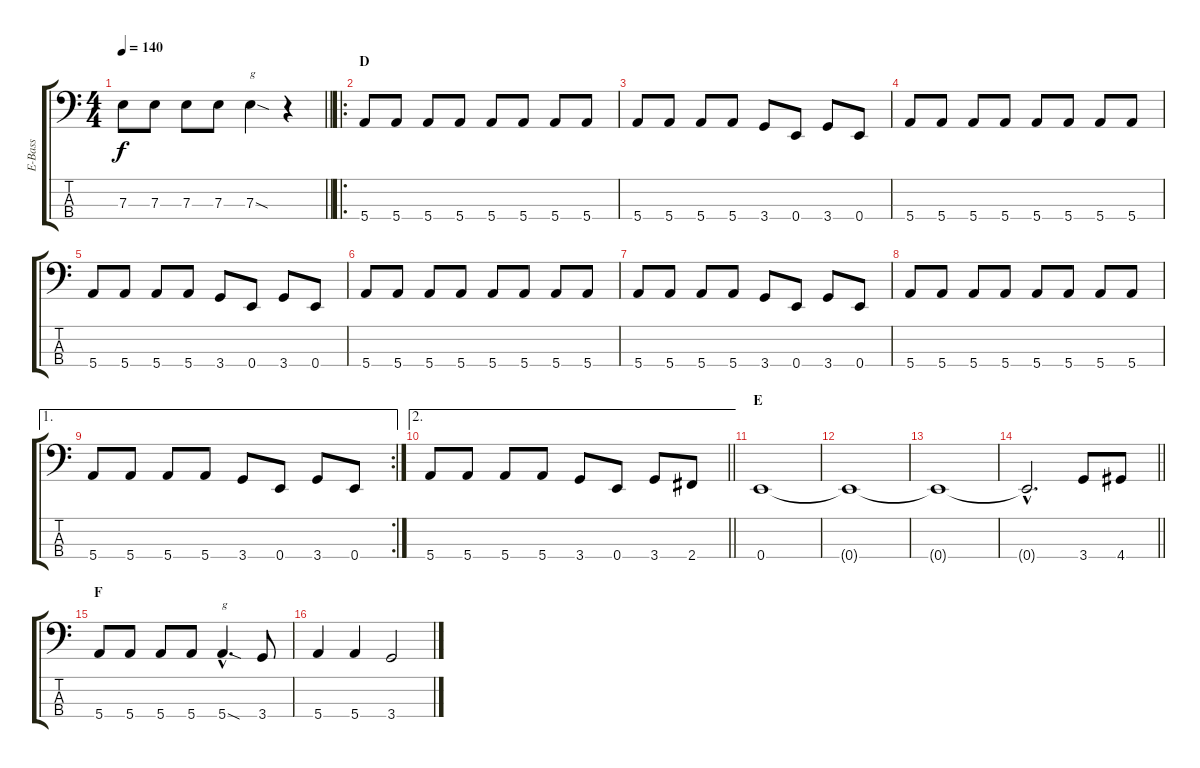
\track ("E-Bass" "E-Bass") {instrument electricbassfinger}
\staff {score tabs}
\tuning (G2 D2 A1 E1) {hide}
\ts (4 4)
\tempo 140
\clef f4
\barLineRight lightlight
\ks c
7.3.8{dy f} 7.3.8 7.3.8 7.3.8 7.3{sod}.4{txt "g"} r.4 |
\ro
\section ("" "D")
5.4.8 5.4.8 5.4.8 5.4.8 5.4.8 5.4.8 5.4.8 5.4.8 |
5.4.8 5.4.8 5.4.8 5.4.8 3.4.8 0.4.8 3.4.8 0.4.8 |
5.4.8 5.4.8 5.4.8 5.4.8 5.4.8 5.4.8 5.4.8 5.4.8 |
5.4.8 5.4.8 5.4.8 5.4.8 3.4.8 0.4.8 3.4.8 0.4.8 |
5.4.8 5.4.8 5.4.8 5.4.8 5.4.8 5.4.8 5.4.8 5.4.8 |
5.4.8 5.4.8 5.4.8 5.4.8 3.4.8 0.4.8 3.4.8 0.4.8 |
5.4.8 5.4.8 5.4.8 5.4.8 5.4.8 5.4.8 5.4.8 5.4.8 |
\ae 1
\rc 2
5.4.8 5.4.8 5.4.8 5.4.8 3.4.8 0.4.8 3.4.8 0.4.8 |
\ae 2
\barLineRight lightlight
5.4.8 5.4.8 5.4.8 5.4.8 3.4.8 0.4.8 3.4.8 2.4.8 |
\section ("" "E")
0.4.1 |
0.4{t}.1 |
0.4{t}.1 |
\barLineRight lightlight
0.4{hac t}.2{d} 3.4.8 4.4.8 |
\section ("" "F")
5.4.8 5.4.8 5.4.8 5.4.8 5.4{sod hac}.4{d txt "g"} 3.4.8 |
5.4.4 5.4.4 3.4.2
